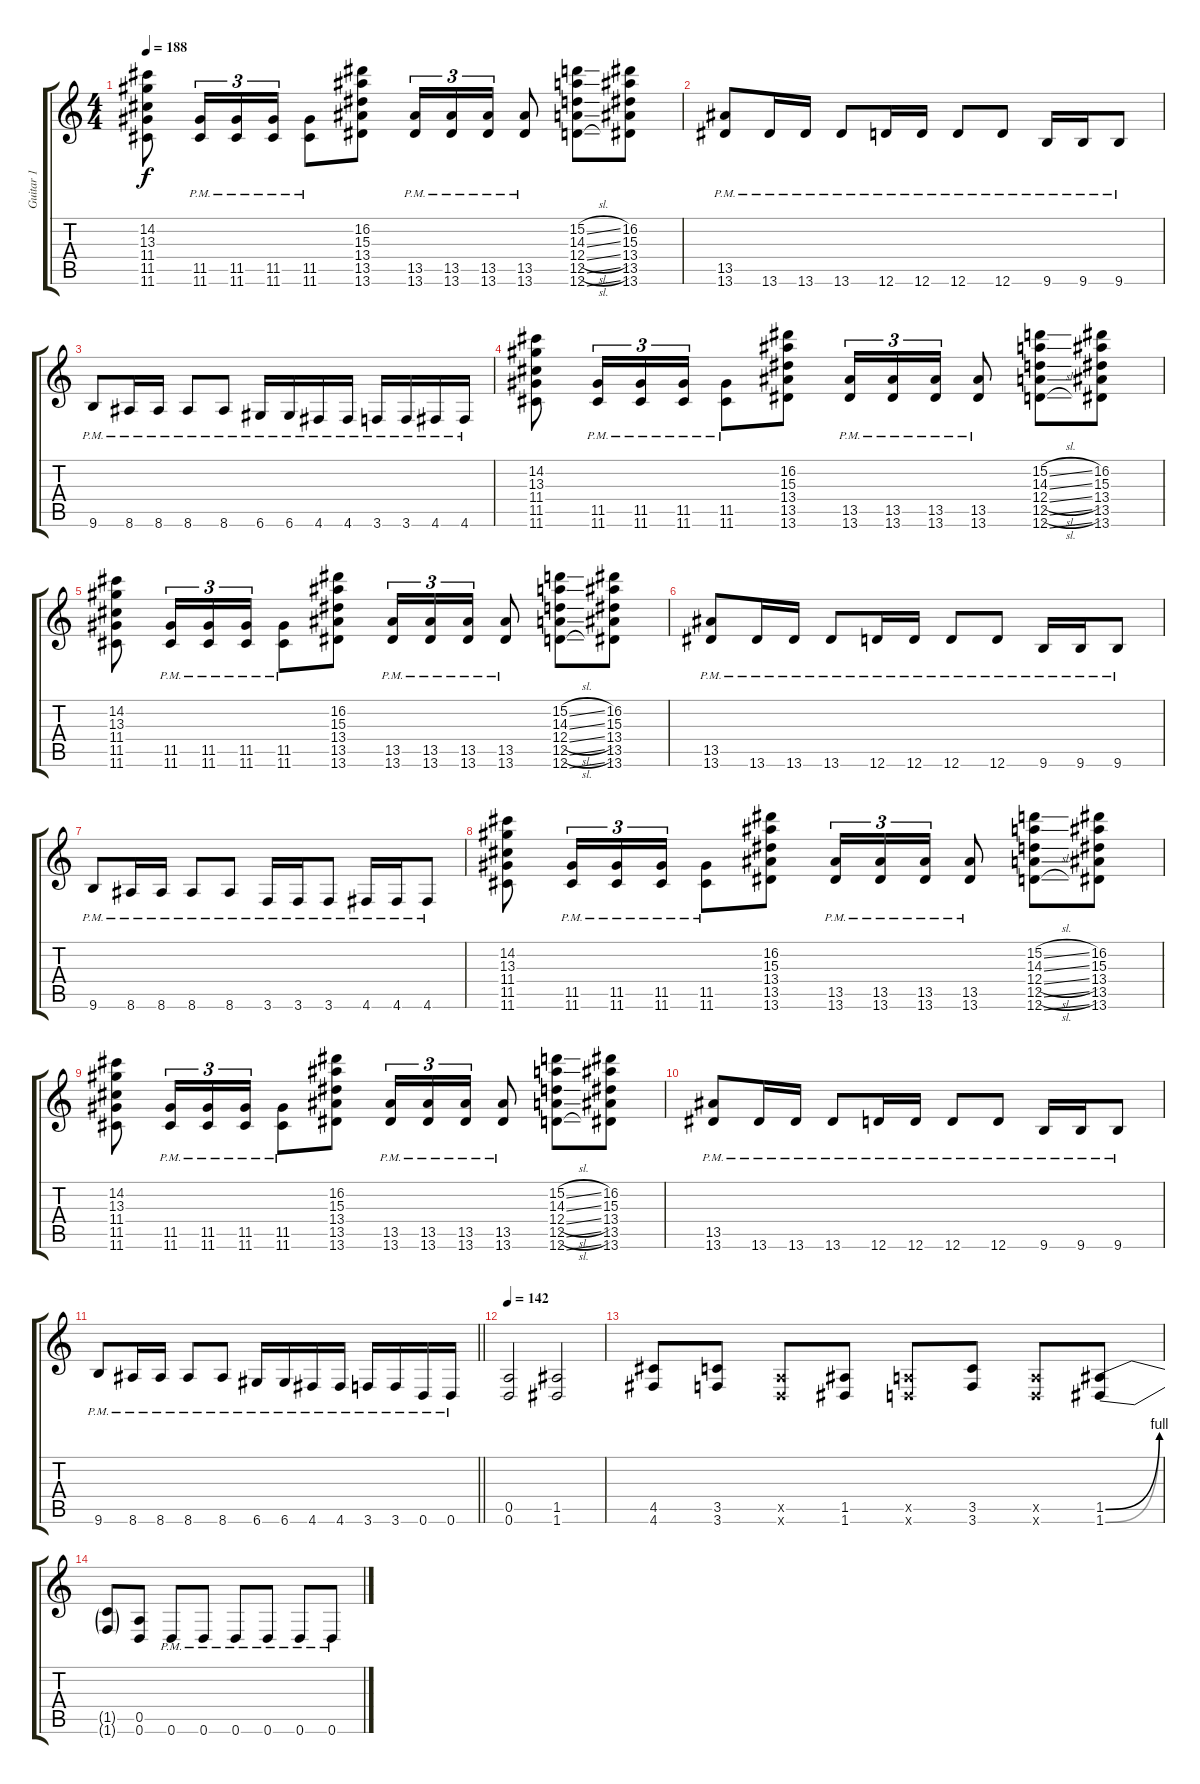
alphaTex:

\track ("Guitar 1" "Guitar 1") {instrument distortionguitar}
\staff {score tabs}
\tuning (E4 B3 G3 D3 A2 D2) {hide}
\ts (4 4)
\tempo 188
\clef g2
\ks c
(14.2 13.3 11.4 11.5 11.6).8{dy f} (11.5{pm} 11.6{pm}).16{tu (3 2)} (11.5{pm} 11.6{pm}).16{tu (3 2)} (11.5{pm} 11.6{pm}).16{tu (3 2)} (11.5{pm} 11.6{pm}).8 (16.2 15.3 13.4 13.5 13.6).8 (13.5{pm} 13.6{pm}).16{tu (3 2)} (13.5{pm} 13.6{pm}).16{tu (3 2)} (13.5{pm} 13.6{pm}).16{tu (3 2)} (13.5{pm} 13.6{pm}).8 (15.2{sl} 14.3{sl} 12.4{sl} 12.5{sl} 12.6{sl}).8 (16.2 15.3 13.4 13.5 13.6).8 |
(13.5 13.6{pm}).8 13.6{pm}.16 13.6{pm}.16 13.6{pm}.8 12.6{pm}.16 12.6{pm}.16 12.6{pm}.8 12.6{pm}.8 9.6{pm}.16 9.6{pm}.16 9.6{pm}.8 |
9.6{pm}.8 8.6{pm}.16 8.6{pm}.16 8.6{pm}.8 8.6{pm}.8 6.6{pm}.16 6.6{pm}.16 4.6{pm}.16 4.6{pm}.16 3.6{pm}.16 3.6{pm}.16 4.6{pm}.16 4.6{pm}.16 |
(14.2 13.3 11.4 11.5 11.6).8 (11.5{pm} 11.6{pm}).16{tu (3 2)} (11.5{pm} 11.6{pm}).16{tu (3 2)} (11.5{pm} 11.6{pm}).16{tu (3 2)} (11.5{pm} 11.6{pm}).8 (16.2 15.3 13.4 13.5 13.6).8 (13.5{pm} 13.6{pm}).16{tu (3 2)} (13.5{pm} 13.6{pm}).16{tu (3 2)} (13.5{pm} 13.6{pm}).16{tu (3 2)} (13.5{pm} 13.6{pm}).8 (15.2{sl} 14.3{sl} 12.4{sl} 12.5{sl} 12.6{sl}).8 (16.2 15.3 13.4 13.5 13.6).8 |
(14.2 13.3 11.4 11.5 11.6).8 (11.5{pm} 11.6{pm}).16{tu (3 2)} (11.5{pm} 11.6{pm}).16{tu (3 2)} (11.5{pm} 11.6{pm}).16{tu (3 2)} (11.5{pm} 11.6{pm}).8 (16.2 15.3 13.4 13.5 13.6).8 (13.5{pm} 13.6{pm}).16{tu (3 2)} (13.5{pm} 13.6{pm}).16{tu (3 2)} (13.5{pm} 13.6{pm}).16{tu (3 2)} (13.5{pm} 13.6{pm}).8 (15.2{sl} 14.3{sl} 12.4{sl} 12.5{sl} 12.6{sl}).8 (16.2 15.3 13.4 13.5 13.6).8 |
(13.5 13.6{pm}).8 13.6{pm}.16 13.6{pm}.16 13.6{pm}.8 12.6{pm}.16 12.6{pm}.16 12.6{pm}.8 12.6{pm}.8 9.6{pm}.16 9.6{pm}.16 9.6{pm}.8 |
9.6{pm}.8 8.6{pm}.16 8.6{pm}.16 8.6{pm}.8 8.6{pm}.8 3.6{pm}.16 3.6{pm}.16 3.6{pm}.8 4.6{pm}.16 4.6{pm}.16 4.6{pm}.8 |
(14.2 13.3 11.4 11.5 11.6).8 (11.5{pm} 11.6{pm}).16{tu (3 2)} (11.5{pm} 11.6{pm}).16{tu (3 2)} (11.5{pm} 11.6{pm}).16{tu (3 2)} (11.5{pm} 11.6{pm}).8 (16.2 15.3 13.4 13.5 13.6).8 (13.5{pm} 13.6{pm}).16{tu (3 2)} (13.5{pm} 13.6{pm}).16{tu (3 2)} (13.5{pm} 13.6{pm}).16{tu (3 2)} (13.5{pm} 13.6{pm}).8 (15.2{sl} 14.3{sl} 12.4{sl} 12.5{sl} 12.6{sl}).8 (16.2 15.3 13.4 13.5 13.6).8 |
(14.2 13.3 11.4 11.5 11.6).8 (11.5{pm} 11.6{pm}).16{tu (3 2)} (11.5{pm} 11.6{pm}).16{tu (3 2)} (11.5{pm} 11.6{pm}).16{tu (3 2)} (11.5{pm} 11.6{pm}).8 (16.2 15.3 13.4 13.5 13.6).8 (13.5{pm} 13.6{pm}).16{tu (3 2)} (13.5{pm} 13.6{pm}).16{tu (3 2)} (13.5{pm} 13.6{pm}).16{tu (3 2)} (13.5{pm} 13.6{pm}).8 (15.2{sl} 14.3{sl} 12.4{sl} 12.5{sl} 12.6{sl}).8 (16.2 15.3 13.4 13.5 13.6).8 |
(13.5 13.6{pm}).8 13.6{pm}.16 13.6{pm}.16 13.6{pm}.8 12.6{pm}.16 12.6{pm}.16 12.6{pm}.8 12.6{pm}.8 9.6{pm}.16 9.6{pm}.16 9.6{pm}.8 |
\barLineRight lightlight
9.6{pm}.8 8.6{pm}.16 8.6{pm}.16 8.6{pm}.8 8.6{pm}.8 6.6{pm}.16 6.6{pm}.16 4.6{pm}.16 4.6{pm}.16 3.6{pm}.16 3.6{pm}.16 0.6{pm}.16 0.6{pm}.16 |
\section ("" "")
\tempo 142
(0.5 0.6).2 (1.5 1.6).2 |
(4.5 4.6).8 (3.5 3.6).8 (0.5{x} 0.6{x}).8 (1.5 1.6).8 (0.5{x} 0.6{x}).8 (3.5 3.6).8 (0.5{x} 0.6{x}).8 (1.5{be (bend 0 0 60 4)} 1.6{be (bend 0 0 60 4)}).8 |
(1.5{t} 1.6{t}).8 (0.5 0.6).8 0.6{pm}.8 0.6{pm}.8 0.6{pm}.8 0.6{pm}.8 0.6{pm}.8 0.6{pm}.8
